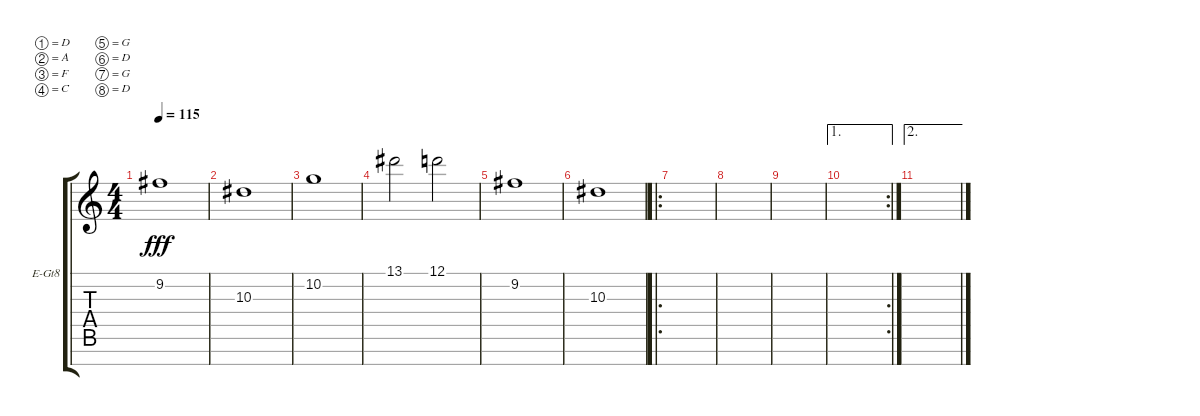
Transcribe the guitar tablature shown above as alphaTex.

\bracketExtendMode groupsimilarinstruments
\firstSystemTrackNameOrientation horizontal
\otherSystemsTrackNameOrientation horizontal
\track ("Reverb" "E-Gt8") {instrument overdrivenguitar}
\staff {score tabs}
\tuning (D4 A3 F3 C3 G2 D2 G1 D1)
\ts (4 4)
\tempo 115
\clef g2
\ks c
9.2.1{dy fff} |
10.3.1 |
10.2.1 |
13.1.2 12.1.2 |
9.2.1 |
10.3.1 |
\ro
|
|
|
\ae 1
\rc 2
|
\ae 2
